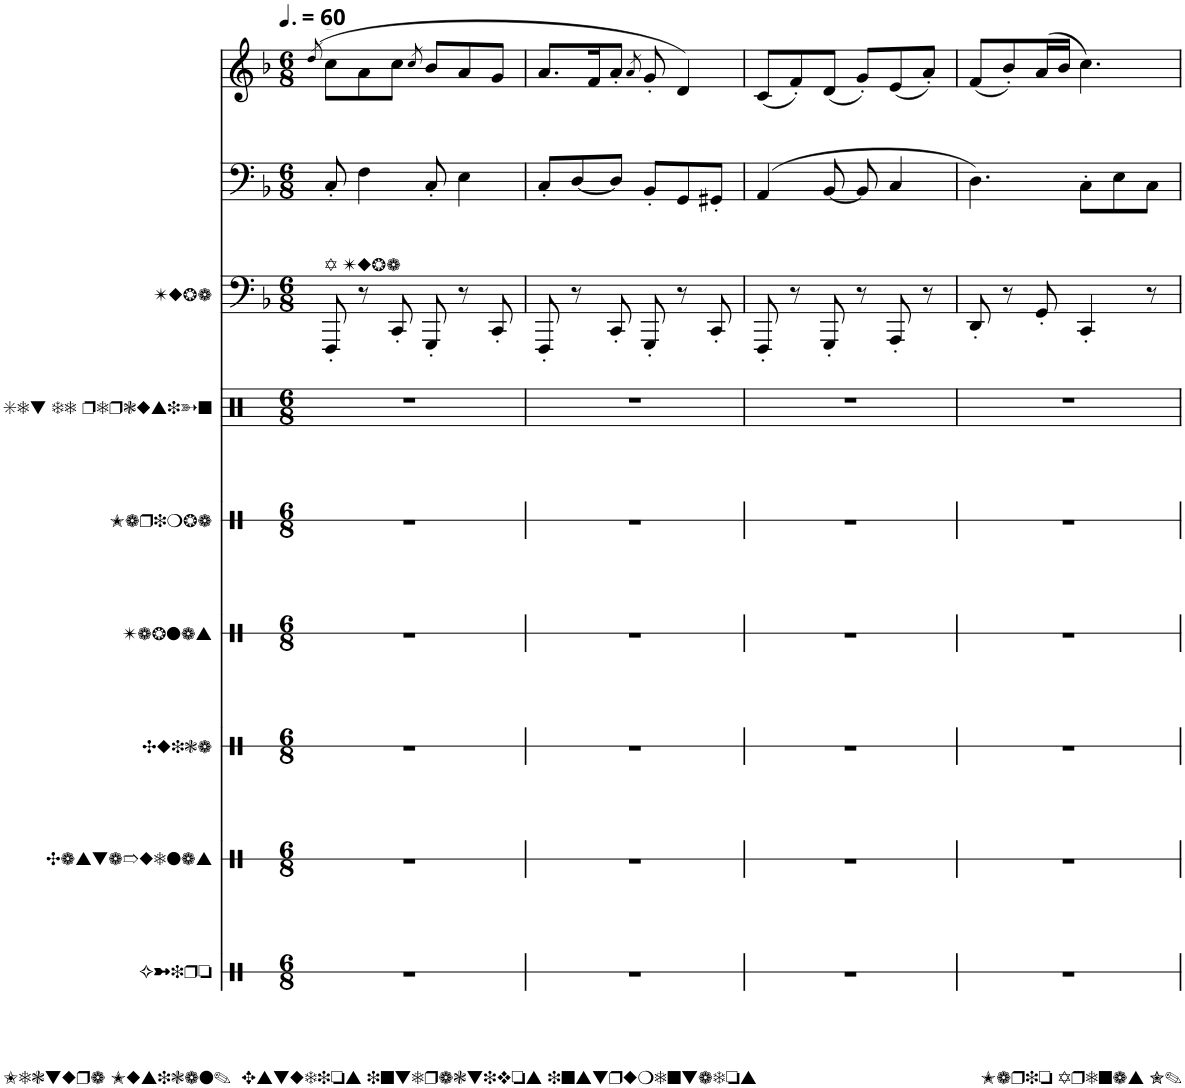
**kern	**kern	**kern	**kern	**kern	**kern	**kern	**kern	**kern
*part9	*part8	*part7	*part6	*part5	*part4	*part3	*part2	*part1
*staff9	*staff8	*staff7	*staff6	*staff5	*staff4	*staff3	*staff2	*staff1
*I"Güiro	*I"Castañuelas	*I"Cuica	*I"Tablas	*I"Tom-tom chinos	*I"Set de percusión	*I"Trompeta en Sib	*I"Piano	*I"Piano, [Staff 1]
*I'Gro.	*I'Cast.	*I'Cu.	*I'Tbs.	*	*	*I'Tpt. Sib	*I'Pno.	*I'Pno
!!LO:PB:g=z
*stria1	*stria1	*stria1	*stria1	*stria1	*	*	*	*
*clefX	*clefX	*clefX	*clefX	*clefX	*clefX	*clefF4	*clefF4	*clefG2
*	*	*	*	*	*	*Trd1c2	*	*
*k[]	*k[]	*k[]	*k[]	*k[]	*k[]	*k[b-]	*k[b-]	*k[b-]
*M6/8	*M6/8	*M6/8	*M6/8	*M6/8	*M6/8	*M6/8	*M6/8	*M6/8
*MM90	*MM90	*MM90	*MM90	*MM90	*MM90	*MM90	*MM90	*MM90
=1	=1	=1	=1	=1	=1	=1	=1	=1
.	.	.	.	.	.	.	.	(8qdd/
!	!	!	!	!	!	!	!	!LO:TX:a:t=A Marimba
!	!	!	!	!	!	!LO:TX:a:B:t=A Tuba	!	!
2.r	2.r	2.r	2.r	2.r	2.r	8FFF'/	8C'/	8cc\L
.	.	.	.	.	.	8r	4F\	8a\
.	.	.	.	.	.	8CC'/	.	8cc\J
.	.	.	.	.	.	.	.	8qcc/
.	.	.	.	.	.	8GGG'/	8C'/	8b-/L
.	.	.	.	.	.	8r	4E\	8a/
.	.	.	.	.	.	8CC'/	.	8g/J
=2	=2	=2	=2	=2	=2	=2	=2	=2
2.r	2.r	2.r	2.r	2.r	2.r	8FFF'/	8C'/L	8.a/L
.	.	.	.	.	.	8r	[8D/	.
.	.	.	.	.	.	.	.	16f/K
.	.	.	.	.	.	8CC'/	8D/J]	8a'/J
.	.	.	.	.	.	.	.	8qa/
.	.	.	.	.	.	8GGG'/	8BB-'/L	8g'/
.	.	.	.	.	.	8r	8GG/	4d/)
.	.	.	.	.	.	8CC'/	8GG#X'/J	.
=3	=3	=3	=3	=3	=3	=3	=3	=3
2.r	2.r	2.r	2.r	2.r	2.r	8FFF'/	(4AA/	(8c/L
.	.	.	.	.	.	8r	.	8f'/)
.	.	.	.	.	.	8GGG'/	[8BB-/	(8d/J
.	.	.	.	.	.	8r	8BB-/]	8g'/L)
.	.	.	.	.	.	8AAA'/	4C/	(8e/
.	.	.	.	.	.	8r	.	8a'/J)
=4	=4	=4	=4	=4	=4	=4	=4	=4
2.r	2.r	2.r	2.r	2.r	2.r	8DD'/	4.D\)	(8f/L
.	.	.	.	.	.	8r	.	8b-'/)
.	.	.	.	.	.	8GG'/	.	(16a/L
.	.	.	.	.	.	.	.	16b-/JJ
.	.	.	.	.	.	4CC'/	8C'\L	4.cc\)
.	.	.	.	.	.	.	8E\	.
.	.	.	.	.	.	8r	8C\J	.
=	=	=	=	=	=	=	=	=
*-	*-	*-	*-	*-	*-	*-	*-	*-
